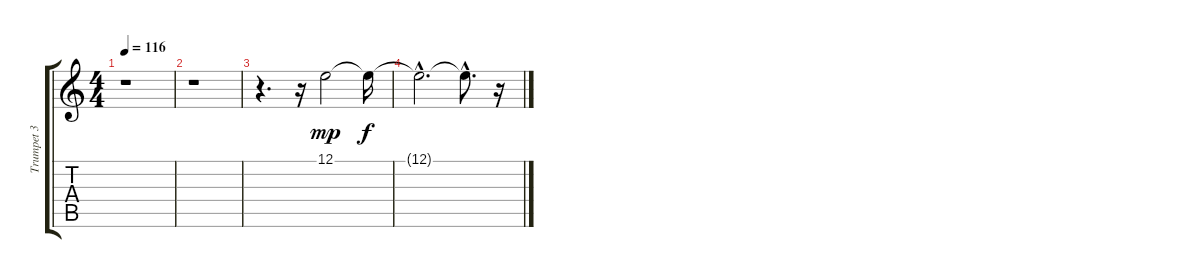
\track ("Trumpet 3" "Trumpet 3") {instrument trumpet}
\staff {score tabs}
\tuning (E4 B3 G3 D3 A2 E2) {hide}
\ts (4 4)
\tempo 116
\clef g2
\ks c
r.1{dy p} |
r.1 |
r.4{d} r.16 12.1.2{dy mp instrument trumpet} 12.1{t}.16{dy f} |
12.1{hac t}.2{d} 12.1{hac t}.8{d} r.16
